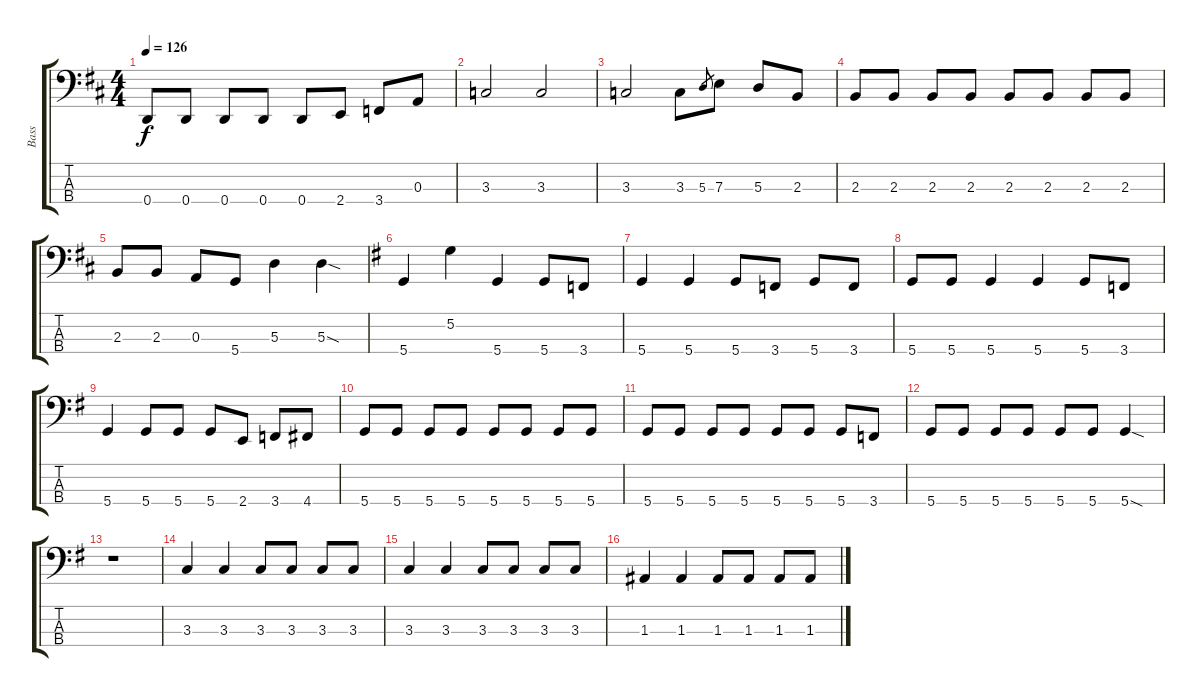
\track ("Bass" "Bass") {instrument electricbassfinger}
\staff {score tabs}
\tuning (G2 D2 A1 D1) {hide}
\ts (4 4)
\tempo 126
\clef f4
\ks d
0.4.8{dy f} 0.4.8 0.4.8 0.4.8 0.4.8 2.4.8 3.4.8 0.3.8 |
3.3.2 3.3.2 |
3.3.2 3.3.8 5.3.8{gr} 7.3.8 5.3.8 2.3.8 |
2.3.8 2.3.8 2.3.8 2.3.8 2.3.8 2.3.8 2.3.8 2.3.8 |
2.3.8 2.3.8 0.3.8 5.4.8 5.3.4 5.3{sod}.4 |
\ks g
5.4.4 5.2.4 5.4.4 5.4.8 3.4.8 |
5.4.4 5.4.4 5.4.8 3.4.8 5.4.8 3.4.8 |
5.4.8 5.4.8 5.4.4 5.4.4 5.4.8 3.4.8 |
5.4.4 5.4.8 5.4.8 5.4.8 2.4.8 3.4.8 4.4.8 |
5.4.8 5.4.8 5.4.8 5.4.8 5.4.8 5.4.8 5.4.8 5.4.8 |
5.4.8 5.4.8 5.4.8 5.4.8 5.4.8 5.4.8 5.4.8 3.4.8 |
5.4.8 5.4.8 5.4.8 5.4.8 5.4.8 5.4.8 5.4{sod}.4 |
r.1 |
3.3.4 3.3.4 3.3.8 3.3.8 3.3.8 3.3.8 |
3.3.4 3.3.4 3.3.8 3.3.8 3.3.8 3.3.8 |
1.3.4 1.3.4 1.3.8 1.3.8 1.3.8 1.3.8
